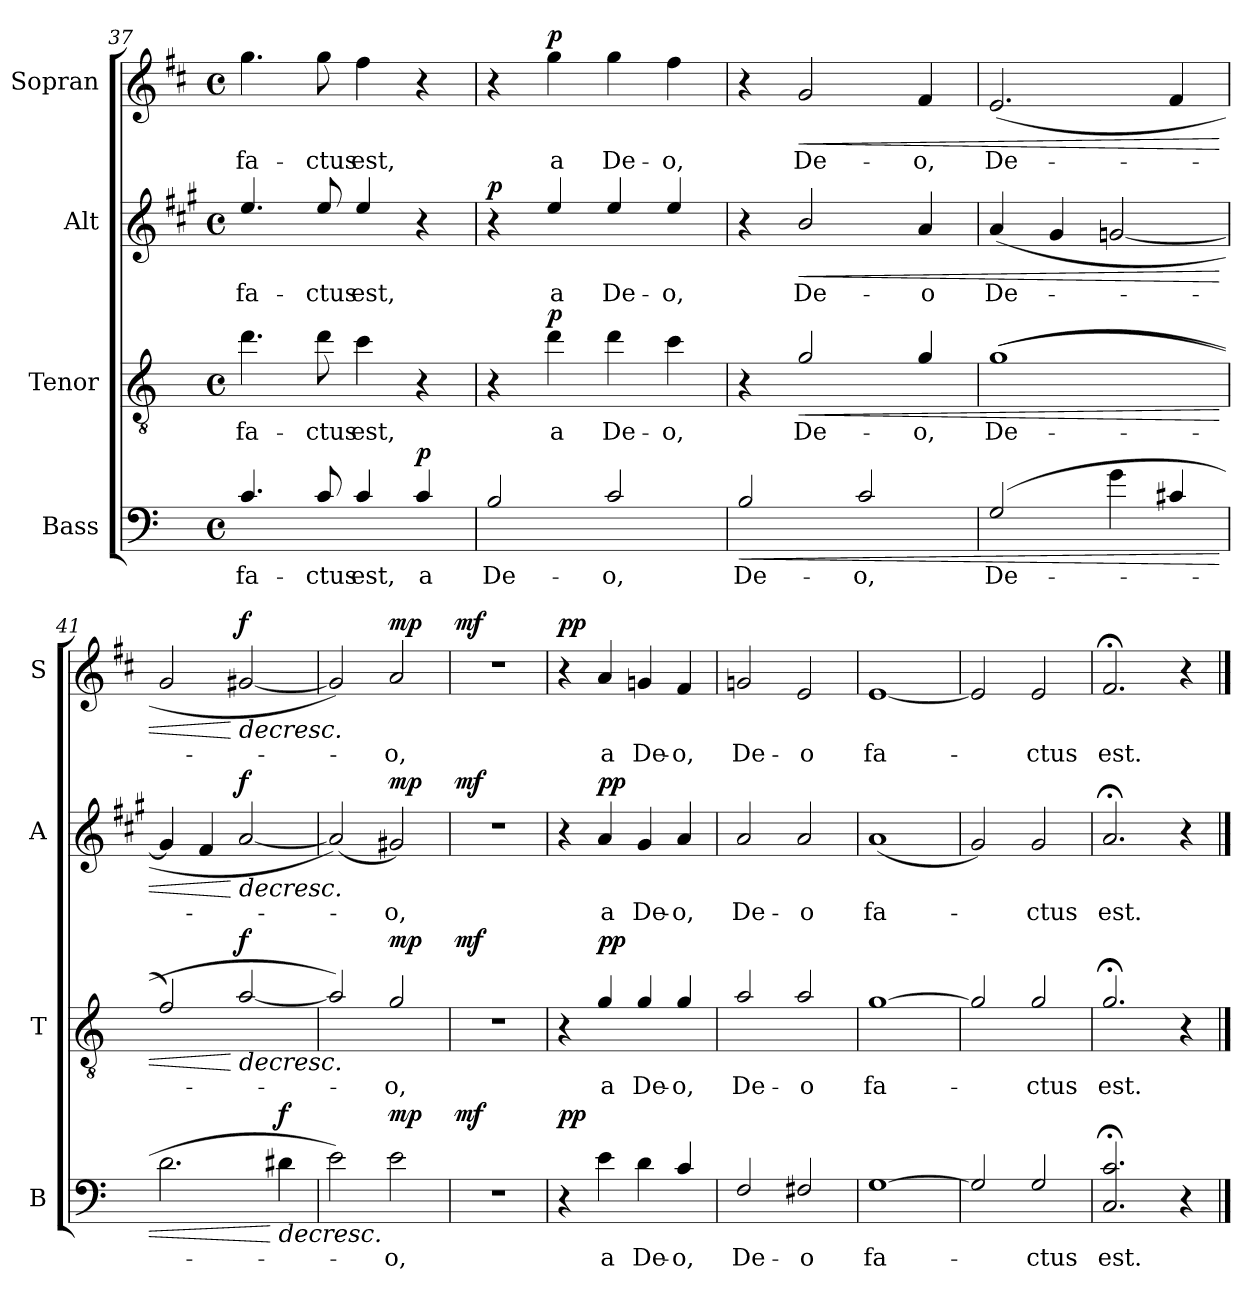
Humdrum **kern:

**kern	**text	**dynam	**kern	**text	**dynam	**kern	**text	**dynam	**kern	**text	**dynam
*part4	*part4	*part4	*part3	*part3	*part3	*part2	*part2	*part2	*part1	*part1	*part1
*staff4	*staff4	*staff4	*staff3	*staff3	*staff3	*staff2	*staff2	*staff2	*staff1	*staff1	*staff1
*I"Bass	*	*	*I"Tenor	*	*	*I"Alt	*	*	*I"Sopran	*	*
*I'B	*	*	*I'T	*	*	*I'A	*	*	*I'S	*	*
*clefF4	*	*	*clefGv2	*	*	*clefG2	*	*	*clefG2	*	*
*ITrd12c21	*	*	*ITrd8c14	*	*	*ITrd5c9	*	*	*ITrd1c2	*	*
*k[]	*	*	*k[]	*	*	*k[]	*	*	*k[]	*	*
*M4/4	*	*	*M4/4	*	*	*M4/4	*	*	*M4/4	*	*
*met(c)	*	*	*met(c)	*	*	*met(c)	*	*	*met(c)	*	*
=37	=37	=37	=37	=37	=37	=37	=37	=37	=37	=37	=37
!	!LO:LY:b	!	!	!LO:LY:b	!	!	!LO:LY:b	!	!	!LO:LY:b	!
4.C/	fa-	.	4.d\	fa-	.	4.g/	fa-	.	4.ff\	fa-	.
!	!LO:LY:b	!	!	!LO:LY:b	!	!	!LO:LY:b	!	!	!LO:LY:b	!
8C/	-ctus	.	8d\	-ctus	.	8g/	-ctus	.	8ff\	-ctus	.
!	!LO:LY:b	!	!	!LO:LY:b	!	!	!LO:LY:b	!	!	!LO:LY:b	!
4C/	est,	.	4c\	est,	.	4g/	est,	.	4ee\	est,	.
!	!LO:LY:b	!LO:DY:a	!	!	!	!	!	!	!	!	!
4C/	a	p	4r	.	.	4r	.	.	4r	.	.
!!LO:LB:g=z
=38	=38	=38	=38	=38	=38	=38	=38	=38	=38	=38	=38
!	!LO:LY:b	!	!	!	!	!	!	!LO:DY:a	!	!	!
2BB/	De-	.	4r	.	.	4r	.	p	4r	.	.
!	!	!	!	!LO:LY:b	!LO:DY:a	!	!LO:LY:b	!	!	!LO:LY:b	!LO:DY:a
.	.	.	4d\	a	p	4g/	a	.	4ff\	a	p
!	!LO:LY:b	!	!	!LO:LY:b	!	!	!LO:LY:b	!	!	!LO:LY:b	!
2C/	-o,	.	4d\	De-	.	4g/	De-	.	4ff\	De-	.
!	!	!	!	!LO:LY:b	!	!	!LO:LY:b	!	!	!LO:LY:b	!
.	.	.	4c\	-o,	.	4g/	-o,	.	4ee\	-o,	.
=39	=39	=39	=39	=39	=39	=39	=39	=39	=39	=39	=39
!	!LO:LY:b	!LO:HP:b	!	!	!	!	!	!	!	!	!
2BB/	De-	<	4r	.	.	4r	.	.	4r	.	.
!	!	!	!	!LO:LY:b	!LO:HP:b	!	!LO:LY:b	!LO:HP:b	!	!LO:LY:b	!LO:HP:b
.	.	.	2G/	De-	<	2d/	De-	<	2f/	De-	<
!	!LO:LY:b	!	!	!	!	!	!	!	!	!	!
2C/	-o,	.	.	.	.	.	.	.	.	.	.
!	!	!	!	!LO:LY:b	!	!	!LO:LY:b	!	!	!LO:LY:b	!
.	.	.	4G/	-o,	.	4c/	-o	.	4e/	-o,	.
=40	=40	=40	=40	=40	=40	=40	=40	=40	=40	=40	=40
!	!LO:LY:b	!	!	!LO:LY:b	!	!	!LO:LY:b	!	!	!LO:LY:b	!
(>2GG/	De-	.	(<(>1G	De-	.	(>4c/	De-	.	(>2.d/	De-	.
.	.	.	.	.	.	4B/	.	.	.	.	.
4G\	.	.	.	.	.	[2B-X/	.	.	.	.	.
4C#X/	.	.	.	.	.	.	.	.	4e/	.	.
=41	=41	=41	=41	=41	=41	=41	=41	=41	=41	=41	=41
2.D\	.	.	2F/)	.	.	4B-/]	.	.	2f/	.	.
.	.	.	.	.	.	4A/	.	.	.	.	.
!	!	!	!	!	!LO:HP:n=1:b	!	!	!LO:HP:n=1:b	!	!	!LO:HP:n=1:b
!	!	!	!	!	!LO:DY:n=1:a	!	!	!LO:DY:n=1:a	!	!	!LO:DY:n=1:a
.	.	.	[2A/	.	[ > f	[2c/	.	[ > f	[2f#X/	.	[ > f
!	!	!LO:HP:n=1:b	!	!	!	!	!	!	!	!	!
!	!	!LO:DY:n=1:a	!	!	!	!	!	!	!	!	!
4D#X\	.	[ > f	.	.	.	.	.	.	.	.	.
=42	=42	=42	=42	=42	=42	=42	=42	=42	=42	=42	=42
2E\)	.	.	2A/])	.	.	(<2c/])	.	.	2f#/])	.	.
!	!LO:LY:b	!LO:DY:a	!	!LO:LY:b	!LO:DY:a	!	!LO:LY:b	!LO:DY:a	!	!LO:LY:b	!LO:DY:a
2E\	-o,	mp	2G/	-o,	mp	2Bn/)	-o,	mp	2g/	-o,	mp
.	.	]	.	.	]	.	.	]	.	.	]
=43	=43	=43	=43	=43	=43	=43	=43	=43	=43	=43	=43
!	!	!LO:DY:a	!	!	!LO:DY:a	!	!	!LO:DY:a	!	!	!LO:DY:a
1r	.	mf	1r	.	mf	1r	.	mf	1r	.	mf
=44	=44	=44	=44	=44	=44	=44	=44	=44	=44	=44	=44
!	!	!LO:DY:a	!	!	!	!	!	!	!	!	!LO:DY:a
4r	.	pp	4r	.	.	4r	.	.	4r	.	pp
!	!LO:LY:b	!	!	!LO:LY:b	!LO:DY:a	!	!LO:LY:b	!LO:DY:a	!	!LO:LY:b	!
4E\	a	.	4G/	a	pp	4c/	a	pp	4g/	a	.
!	!LO:LY:b	!	!	!LO:LY:b	!	!	!LO:LY:b	!	!	!LO:LY:b	!
4D\	De-	.	4G/	De-	.	4B/	De-	.	4fn/	De-	.
!	!LO:LY:b	!	!	!LO:LY:b	!	!	!LO:LY:b	!	!	!LO:LY:b	!
4C/	-o,	.	4G/	-o,	.	4c/	-o,	.	4e/	-o,	.
=45	=45	=45	=45	=45	=45	=45	=45	=45	=45	=45	=45
!	!LO:LY:b	!	!	!LO:LY:b	!	!	!LO:LY:b	!	!	!LO:LY:b	!
2FF/	De-	.	2A/	De-	.	2c/	De-	.	2fn/	De-	.
!	!LO:LY:b	!	!	!LO:LY:b	!	!	!LO:LY:b	!	!	!LO:LY:b	!
2FF#X/	-o	.	2A/	-o	.	2c/	-o	.	2d/	-o	.
=46	=46	=46	=46	=46	=46	=46	=46	=46	=46	=46	=46
!	!LO:LY:b	!	!	!LO:LY:b	!	!	!LO:LY:b	!	!	!LO:LY:b	!
[1GG	fa-	.	[1G	fa-	.	(<1c	fa-	.	[1d	fa-	.
=47	=47	=47	=47	=47	=47	=47	=47	=47	=47	=47	=47
2GG/]	.	.	2G/]	.	.	2B/)	.	.	2d/]	.	.
!	!LO:LY:b	!	!	!LO:LY:b	!	!	!LO:LY:b	!	!	!LO:LY:b	!
2GG/	-ctus	.	2G/	-ctus	.	2B/	-ctus	.	2d/	-ctus	.
=48	=48	=48	=48	=48	=48	=48	=48	=48	=48	=48	=48
!	!LO:LY:b	!	!	!LO:LY:b	!	!	!LO:LY:b	!	!	!LO:LY:b	!
2.CC/;< 2.C/;<	est.	.	2.G;</	est.	.	2.c;</	est.	.	2.e;</	est.	.
4r	.	.	4r	.	.	4r	.	.	4r	.	.
==	==	==	==	==	==	==	==	==	==	==	==
*-	*-	*-	*-	*-	*-	*-	*-	*-	*-	*-	*-
